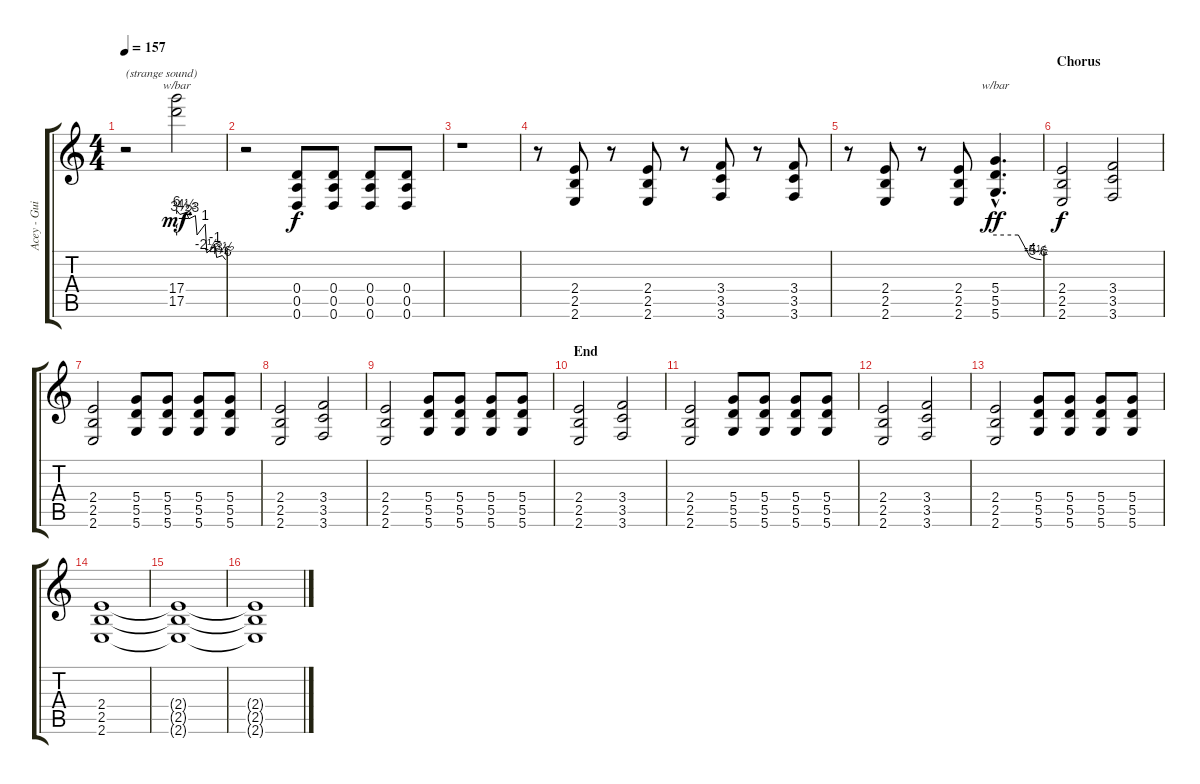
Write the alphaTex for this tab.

\track ("Acey - Guitar" "Acey - Gui") {instrument overdrivenguitar}
\staff {score tabs}
\tuning (E4 B3 G3 D3 A2 D2) {hide}
\ts (4 4)
\tempo 157
\clef g2
\ks c
r.2{txt "(strange sound)" dy f volume 15 instrument guitarharmonics} (17.4 17.5).2{tbe (custom default 0 24 4 14 12 18 15 8 23 12 25 0 35 4 37 -10 47 -4 49 -18 56 -14 60 -24) dy mf} |
r.2 (0.4 0.5 0.6).8{dy f volume 15 instrument overdrivenguitar} (0.4 0.5 0.6).8 (0.4 0.5 0.6).8 (0.4 0.5 0.6).8 |
r.1 |
r.8{volume 15 instrument overdrivenguitar} (2.4 2.5 2.6).8 r.8 (2.4 2.5 2.6).8 r.8 (3.4 3.5 3.6).8 r.8 (3.4 3.5 3.6).8 |
r.8 (2.4 2.5 2.6).8 r.8 (2.4 2.5 2.6).8 (5.4{hac} 5.5{hac} 5.6{hac}).4{d tbe (custom default 0 0 30 0 45 -16 53 -22 60 -24) dy ff} |
\section ("" "Chorus")
(2.4 2.5 2.6).2{dy f} (3.4 3.5 3.6).2 |
(2.4 2.5 2.6).2 (5.4 5.5 5.6).8 (5.4 5.5 5.6).8 (5.4 5.5 5.6).8 (5.4 5.5 5.6).8 |
(2.4 2.5 2.6).2 (3.4 3.5 3.6).2 |
(2.4 2.5 2.6).2 (5.4 5.5 5.6).8 (5.4 5.5 5.6).8 (5.4 5.5 5.6).8 (5.4 5.5 5.6).8 |
\section ("" "End")
(2.4 2.5 2.6).2 (3.4 3.5 3.6).2 |
(2.4 2.5 2.6).2 (5.4 5.5 5.6).8 (5.4 5.5 5.6).8 (5.4 5.5 5.6).8 (5.4 5.5 5.6).8 |
(2.4 2.5 2.6).2 (3.4 3.5 3.6).2 |
(2.4 2.5 2.6).2 (5.4 5.5 5.6).8 (5.4 5.5 5.6).8 (5.4 5.5 5.6).8 (5.4 5.5 5.6).8 |
(2.4 2.5 2.6).1 |
(2.4{t} 2.5{t} 2.6{t}).1 |
(2.4{t} 2.5{t} 2.6{t}).1{volume 6}
